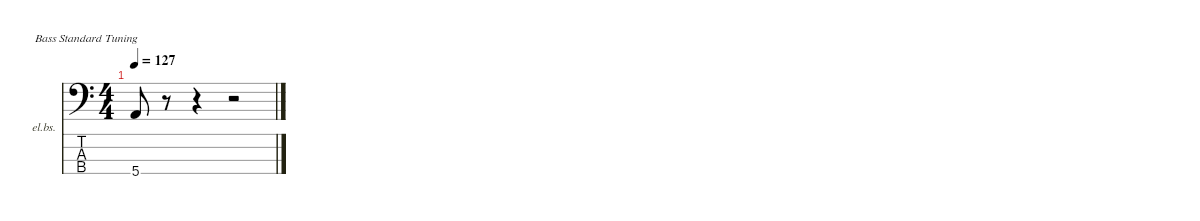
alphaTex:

\defaultSystemsLayout 4
\hideDynamics
\bracketExtendMode nobrackets
\firstSystemTrackNameOrientation horizontal
\otherSystemsTrackNameOrientation horizontal
\track ("Bass" "el.bs.") {instrument electricbassfinger}
\staff {score tabs}
\tuning (G2 D2 A1 E1)
\ts (4 4)
\tempo 127
\clef f4
\ks c
5.4.8{dy f beam Up} r.8{beam Up} r.4{beam Up} r.2{beam Up}
